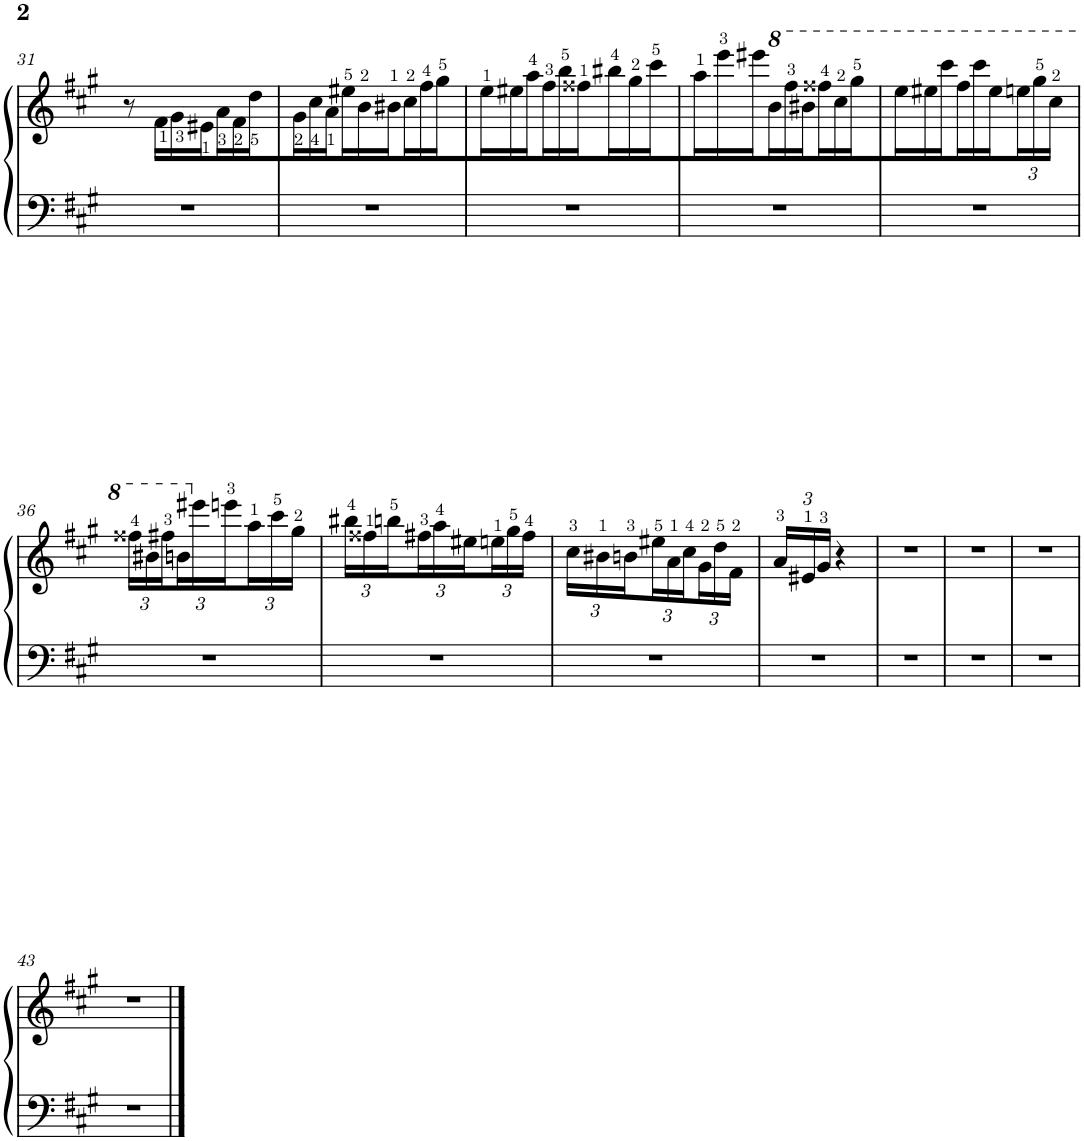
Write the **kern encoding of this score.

**kern	**kern
*part1	*part1
*staff2	*staff1
*I"Piano	*
*I'Pno.	*
!!LO:PB:g=z
*clefF4	*clefG2
*k[f#c#g#]	*k[f#c#g#]
*M3/8	*M3/8
=31	=31
4.r	8r
*	*Xbrackettup
.	24f#\LL
.	24g#\
.	24e#X\J
.	24a\L
.	24f#\
.	24dd\J
=32	=32
4.r	24g#\L
.	24cc#\
.	24a\
.	24ee#X\
.	24b\
.	24b#X\J
.	24cc#\L
.	24ff#\
.	24gg#\J
=33	=33
4.r	24ee\L
.	24ee#X\
.	24aa\
.	24ff#\
.	24bb\
.	24ff##X\J
.	24bb#X\L
.	24gg#\
.	24ccc#\J
=34	=34
4.r	24aa\L
.	24eee\
.	24eee#X\
*	*8va
.	24bb\
.	24fff#\
.	24bb#X\J
.	24fff##X\L
.	24ccc#\
.	24ggg#\J
=35	=35
4.r	24eee\L
.	24eee#X\
.	24cccc#\
.	24fff#\
.	24cccc#\
.	24eee#\
.	24eeen\
.	24ggg#\
.	24ccc#\JJ
!!LO:LB:g=z
=36	=36
4.r	24fff##X\LL
.	24bb#X\
.	24fff#X\
.	24bbn\
*	*X8va
.	24eee#X\
.	24eeen\
.	24aa\
.	24ccc#\
.	24gg#\JJ
=37	=37
4.r	24bb#X\LL
.	24ff##X\
.	24bbn\
.	24ff#X\
.	24aa\
.	24ee#X\
.	24een\
.	24gg#\
.	24ff#\JJ
=38	=38
4.r	24cc#\LL
.	24b#X\
.	24bn\
.	24ee#X\
.	24a\
.	24cc#\
.	24g#\
.	24dd\
.	24f#\JJ
=39	=39
4.r	24a/LL
.	24e#X/
.	24g#/JJ
.	4r
=40	=40
4.r	4.r
=41	=41
4.r	4.r
=42	=42
4.r	4.r
!!LO:LB:g=z
=43	=43
4.r	4.r
==	==
*-	*-
